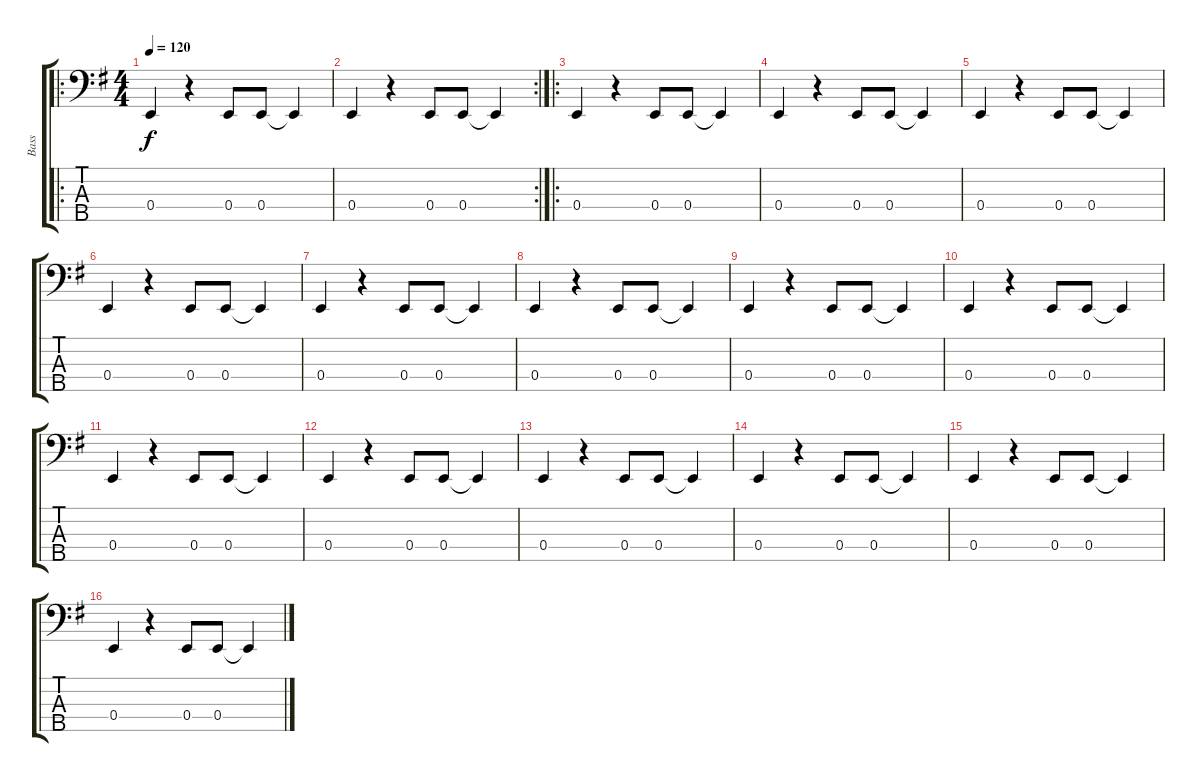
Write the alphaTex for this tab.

\track ("Bass" "Bass") {instrument electricbassfinger}
\staff {score tabs}
\tuning (G2 D2 A1 E1 B0) {hide}
\ro
\ts (4 4)
\tempo 120
\clef f4
\ks g
0.4.4{dy f instrument electricbassfinger} r.4 0.4.8 0.4.8 0.4{t}.4 |
\rc 2
0.4.4 r.4 0.4.8 0.4.8 0.4{t}.4 |
\ro
0.4.4 r.4 0.4.8 0.4.8 0.4{t}.4 |
0.4.4 r.4 0.4.8 0.4.8 0.4{t}.4 |
0.4.4 r.4 0.4.8 0.4.8 0.4{t}.4 |
0.4.4 r.4 0.4.8 0.4.8 0.4{t}.4 |
0.4.4 r.4 0.4.8 0.4.8 0.4{t}.4 |
0.4.4 r.4 0.4.8 0.4.8 0.4{t}.4 |
0.4.4 r.4 0.4.8 0.4.8 0.4{t}.4 |
0.4.4 r.4 0.4.8 0.4.8 0.4{t}.4 |
0.4.4 r.4 0.4.8 0.4.8 0.4{t}.4 |
0.4.4 r.4 0.4.8 0.4.8 0.4{t}.4 |
0.4.4 r.4 0.4.8 0.4.8 0.4{t}.4 |
0.4.4 r.4 0.4.8 0.4.8 0.4{t}.4 |
0.4.4 r.4 0.4.8 0.4.8 0.4{t}.4 |
0.4.4 r.4 0.4.8 0.4.8 0.4{t}.4
